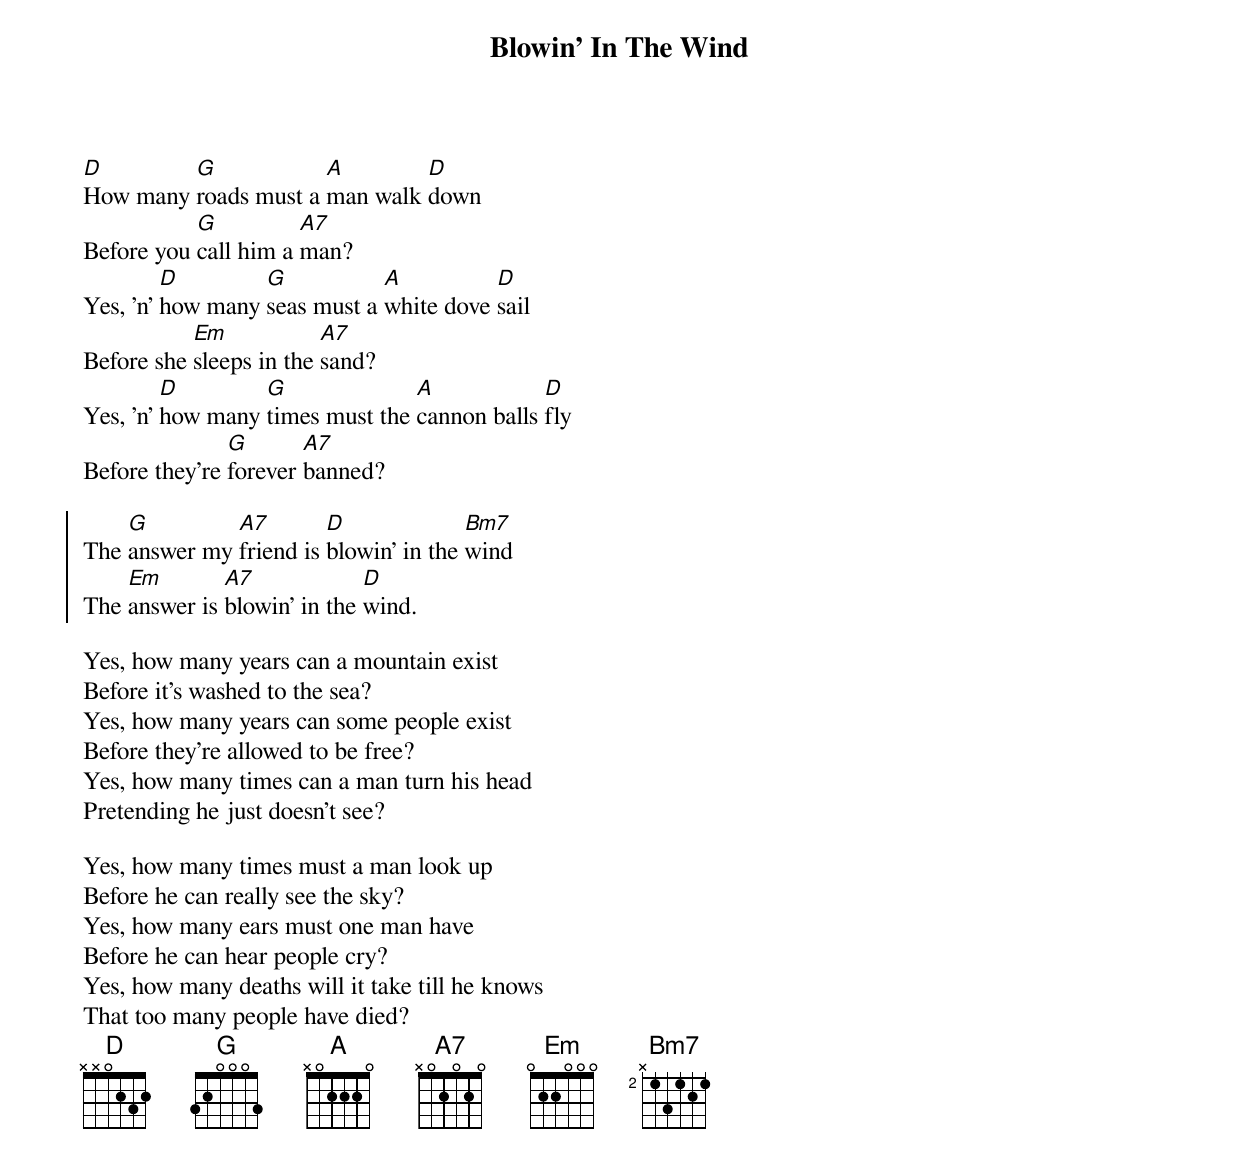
{title: Blowin' In The Wind}

[D]How many [G]roads must a [A]man walk [D]down
Before you [G]call him a [A7]man?
Yes, 'n' [D]how many [G]seas must a [A]white dove [D]sail
Before she [Em]sleeps in the [A7]sand?
Yes, 'n' [D]how many [G]times must the [A]cannon balls [D]fly
Before they're [G]forever [A7]banned?

{start_of_chorus}
The [G]answer my [A7]friend is [D]blowin' in the [Bm7]wind
The [Em]answer is [A7]blowin' in the [D]wind.
{end_of_chorus}

Yes, how many years can a mountain exist
Before it's washed to the sea?
Yes, how many years can some people exist
Before they're allowed to be free?
Yes, how many times can a man turn his head
Pretending he just doesn't see?

Yes, how many times must a man look up
Before he can really see the sky?
Yes, how many ears must one man have
Before he can hear people cry?
Yes, how many deaths will it take till he knows
That too many people have died?
